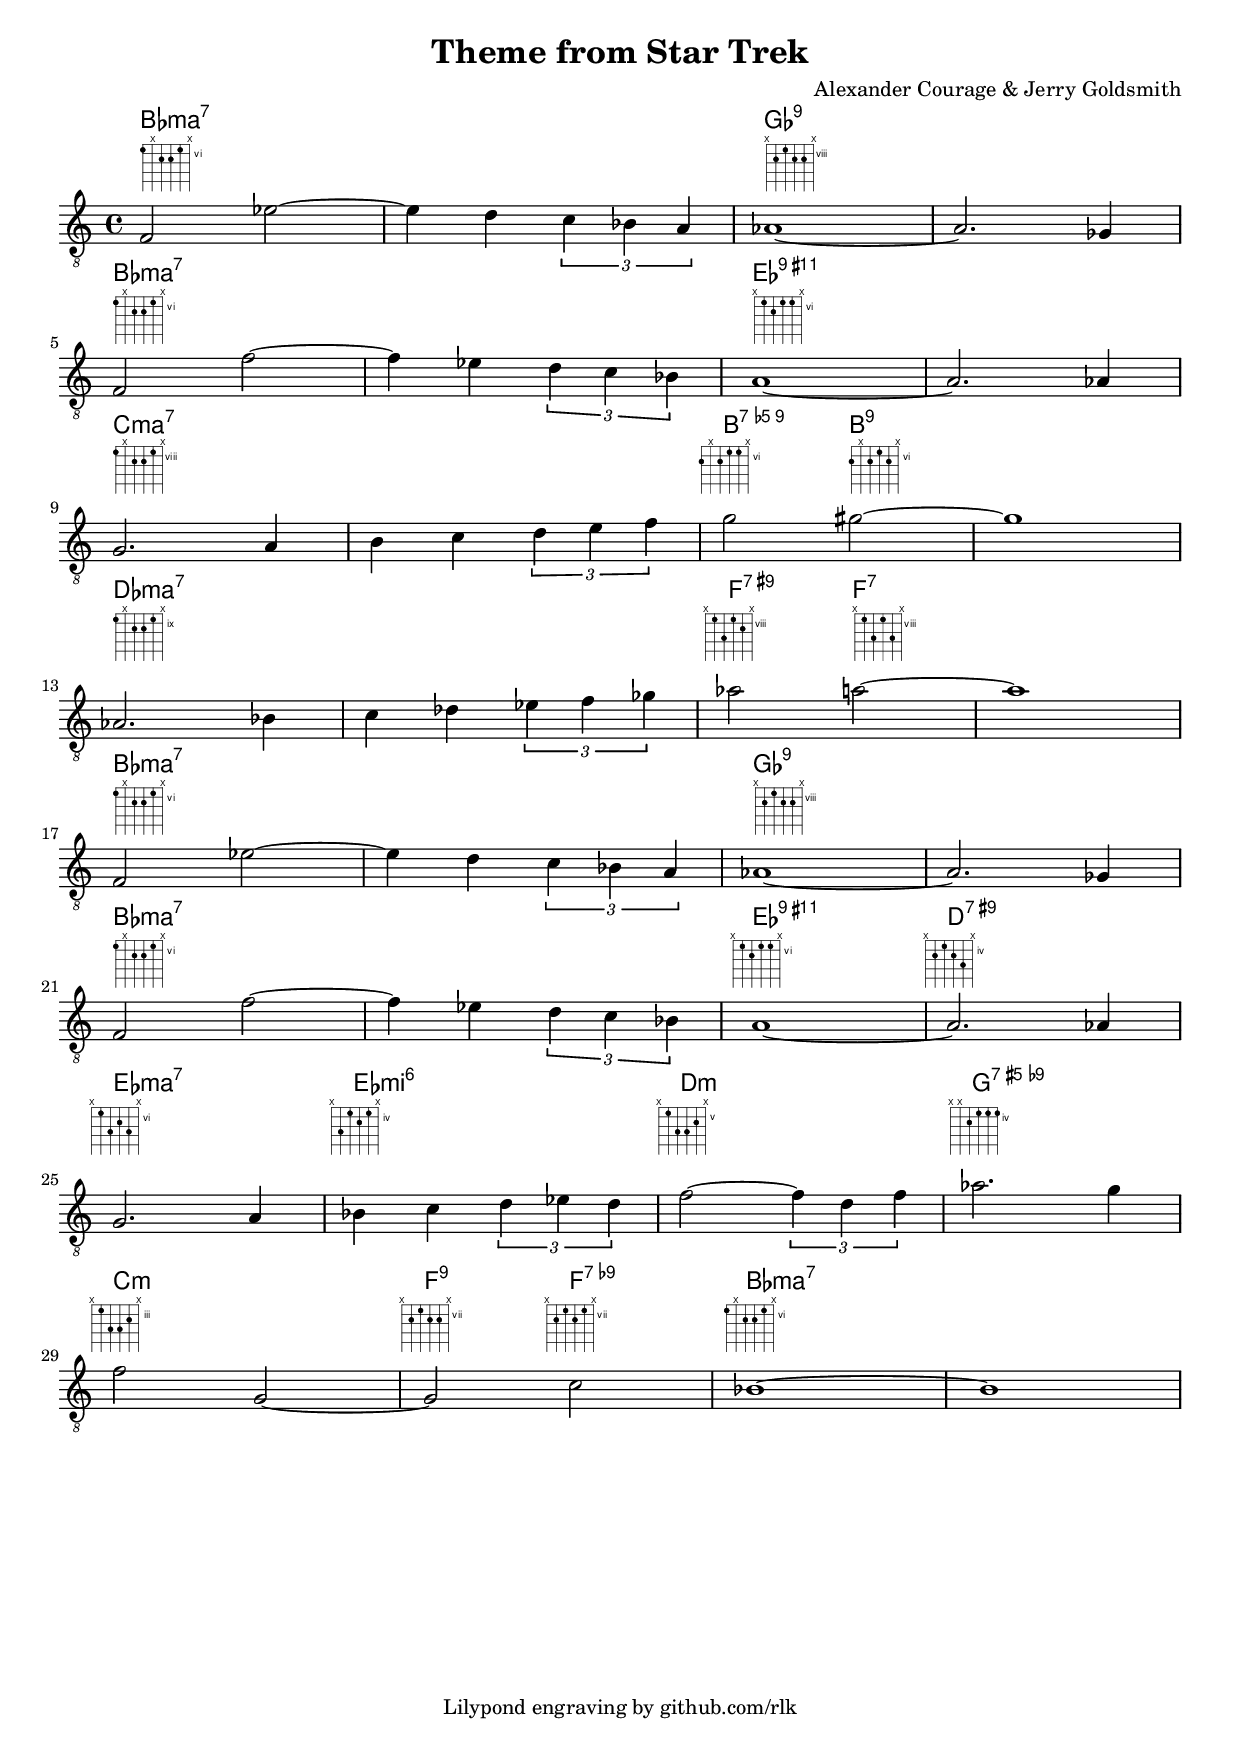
\language "english"
\version "2.18.2"

% These exceptions produce chord names similar to the Stadards Real Book

chExceptionMusic = {
  <c e  g  b >1-\markup       { "ma" \super "7"  }
  <c ef g  bf>1-\markup       { "mi" \super "7"  }
  <c ef g  a>1-\markup        { "mi" \super "6"  }
  <c ef g  bf d' f'>1-\markup { "mi" \super "11" }
  <c ef gf bf>1-\markup       { "mi" \super { "7"  \hspace #0.4 \raise #0.4 \smaller{\flat}  "5"  }}
  <c e g bf d' fs'>1-\markup    {    \super { "9"  \hspace #0.4 \raise #0.4 \smaller{\sharp} "11" }}
  <c e g bf d' fs' a'>1-\markup {    \super { "13" \hspace #0.4 \raise #0.4 \smaller{\sharp} "11" }}
}

chExceptions = #(sequential-music-to-chord-exceptions chExceptionMusic #t)

% Prefer the use of the Lilypond scheme $ syntax to the # syntax for string
% Literals due to SubLilyPond detecting ; in a # string as a comment.


#(set-global-staff-size 18)

\paper {
  indent = 0
}

\header {
  title = "Theme from Star Trek"
  composer = "Alexander Courage & Jerry Goldsmith"
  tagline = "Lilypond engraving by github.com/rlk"
}

<<
  \new ChordNames \chordmode {
    \set chordNameExceptions = #chExceptions
    \set chordChanges = ##t
    bf1:maj7 bf1:maj7 gf1:9 gf1:9 \break
    bf1:maj7 bf1:maj7 ef1:9.11+ ef1:9.11+ \break
    c1:maj7 c1:maj7 b2:9.5- b2:9 b1:9 \break
    df1:maj7 df1:maj7 f2:7.9+ f2:7 f1:7 \break
    bf1:maj7 bf1:maj7 gf1:9 gf1:9 \break
    bf1:maj7 bf1:maj7 ef1:9.11+ d1:7.9+ \break
    ef1:maj7 ef1:m6 d1:m g1:7.5+.9- \break
    c1:m f2:9 f2:7.9- bf1:maj7 bf1:maj7
  }
  \new Lyrics \lyricmode {
    \markup { \fret-diagram-terse $"6;x;7;7;6;x;" }1 _1
    \markup { \fret-diagram-terse $"x;9;8;9;9;x;" }1 _1

    \markup { \fret-diagram-terse $"6;x;7;7;6;x;" }1 _1
    \markup { \fret-diagram-terse $"x;6;7;6;6;x;" }1 _1

    \markup { \fret-diagram-terse $"8;x;9;9;8;x;" }1 _1
    \markup { \fret-diagram-terse $"7;x;7;6;6;x;" }2
    \markup { \fret-diagram-terse $"7;x;7;6;7;x;" }2 _1

    \markup { \fret-diagram-terse $"9;x;10;10;9;x;" }1 _1
    \markup { \fret-diagram-terse $"x;8;10;8;9;x;"  }2
    \markup { \fret-diagram-terse $"x;8;10;8;10;x;" }2 _1

    \markup { \fret-diagram-terse $"6;x;7;7;6;x;" }1 _1
    \markup { \fret-diagram-terse $"x;9;8;9;9;x;" }1 _1

    \markup { \fret-diagram-terse $"6;x;7;7;6;x;" }1 _1
    \markup { \fret-diagram-terse $"x;6;7;6;6;x;" }1
    \markup { \fret-diagram-terse $"x;5;4;5;6;x;" }1

    \markup { \fret-diagram-terse $"x;6;8;7;8;x;" }1
    \markup { \fret-diagram-terse $"x;6;4;5;4;x;" }1
    \markup { \fret-diagram-terse $"x;5;7;7;6;x;" }1
    \markup { \fret-diagram-terse $"x;x;5;4;4;4;" }1

    \markup { \fret-diagram-terse $"x;3;5;5;4;x;" }1
    \markup { \fret-diagram-terse $"x;8;7;8;8;x;" }2
    \markup { \fret-diagram-terse $"x;8;7;8;7;x;" }2
    \markup { \fret-diagram-terse $"6;x;7;7;6;x;" }1
  }
  \new Staff {
    \clef "treble_8"
    f2 ef'2~ ef'4 d'4 \tuplet 3/2 { c'4 bf a} af1~ af2. gf4
    f2 f'2~ f'4 ef'4 \tuplet 3/2 { d'4 c' bf } a1~ a2. af4
    g2. a4 b4 c'4 \tuplet 3/2 { d'4 e' f' } g'2 gs'2~ gs'1
    af2. bf4 c'4 df'4 \tuplet 3/2 { ef'4 f' gf' } af'2 a'2~ a'1
    f2 ef'2~ ef'4 d'4 \tuplet 3/2 { c'4 bf a} af1~ af2. gf4
    f2 f'2~ f'4 ef'4 \tuplet 3/2 { d'4 c' bf } a1~ a2. af4
    g2. a4 bf4 c'4 \tuplet 3/2 { d'4 ef' d' } f'2~ \tuplet 3/2 { f'4 d' f' } af'2. g'4
    f'2 g2~ g2 c'2 bf1~ bf1
  }
>>